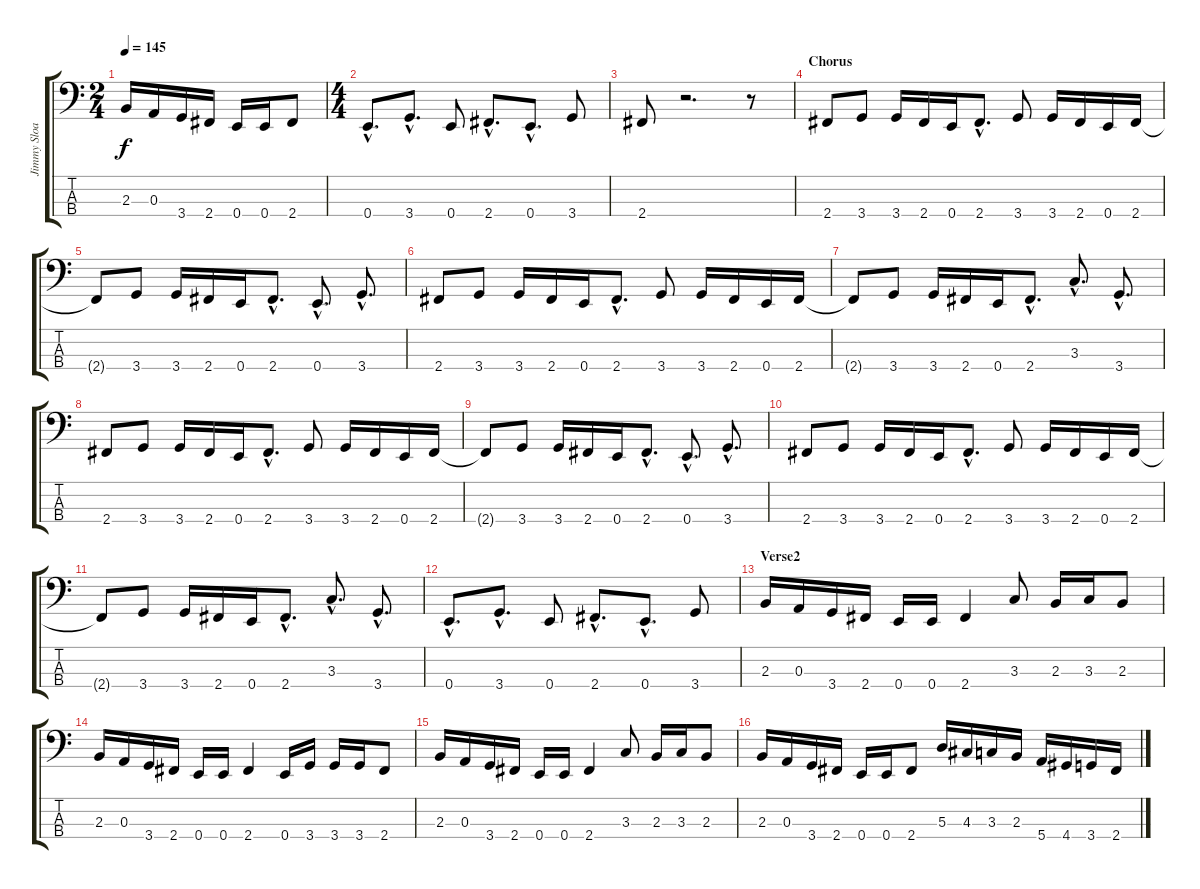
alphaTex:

\track ("Jimmy Sloas" "Jimmy Sloa") {instrument electricbasspick}
\staff {score tabs}
\tuning (G2 D2 A1 E1) {hide}
\ts (2 4)
\tempo 145
\clef f4
\ks c
2.3.16{dy f} 0.3.16 3.4.16 2.4.16 0.4.16 0.4.16 2.4.8 |
\ts (4 4)
0.4{hac}.8{d} 3.4{hac}.8{d} 0.4.8 2.4{hac}.8{d} 0.4{hac}.8{d} 3.4.8 |
2.4.8 r.2{d} r.8 |
\section ("" "Chorus")
2.4.8 3.4.8 3.4.16 2.4.16 0.4.16 2.4{hac}.8{d} 3.4.8 3.4.16 2.4.16 0.4.16 2.4.16 |
2.4{t}.8 3.4.8 3.4.16 2.4.16 0.4.16 2.4{hac}.8{d} 0.4{hac}.8{d} 3.4{hac}.8{d} |
2.4.8 3.4.8 3.4.16 2.4.16 0.4.16 2.4{hac}.8{d} 3.4.8 3.4.16 2.4.16 0.4.16 2.4.16 |
2.4{t}.8 3.4.8 3.4.16 2.4.16 0.4.16 2.4{hac}.8{d} 3.3{hac}.8{d} 3.4{hac}.8{d} |
2.4.8 3.4.8 3.4.16 2.4.16 0.4.16 2.4{hac}.8{d} 3.4.8 3.4.16 2.4.16 0.4.16 2.4.16 |
2.4{t}.8 3.4.8 3.4.16 2.4.16 0.4.16 2.4{hac}.8{d} 0.4{hac}.8{d} 3.4{hac}.8{d} |
2.4.8 3.4.8 3.4.16 2.4.16 0.4.16 2.4{hac}.8{d} 3.4.8 3.4.16 2.4.16 0.4.16 2.4.16 |
2.4{t}.8 3.4.8 3.4.16 2.4.16 0.4.16 2.4{hac}.8{d} 3.3{hac}.8{d} 3.4{hac}.8{d} |
0.4{hac}.8{d} 3.4{hac}.8{d} 0.4.8 2.4{hac}.8{d} 0.4{hac}.8{d} 3.4.8 |
\section ("" "Verse2")
2.3.16 0.3.16 3.4.16 2.4.16 0.4.16 0.4.16 2.4.4 3.3.8 2.3.16 3.3.16 2.3.8 |
2.3.16 0.3.16 3.4.16 2.4.16 0.4.16 0.4.16 2.4.4 0.4.16 3.4.16 3.4.16 3.4.16 2.4.8 |
2.3.16 0.3.16 3.4.16 2.4.16 0.4.16 0.4.16 2.4.4 3.3.8 2.3.16 3.3.16 2.3.8 |
2.3.16 0.3.16 3.4.16 2.4.16 0.4.16 0.4.16 2.4.8 5.3.16 4.3.16 3.3.16 2.3.16 5.4.16 4.4.16 3.4.16 2.4.16
